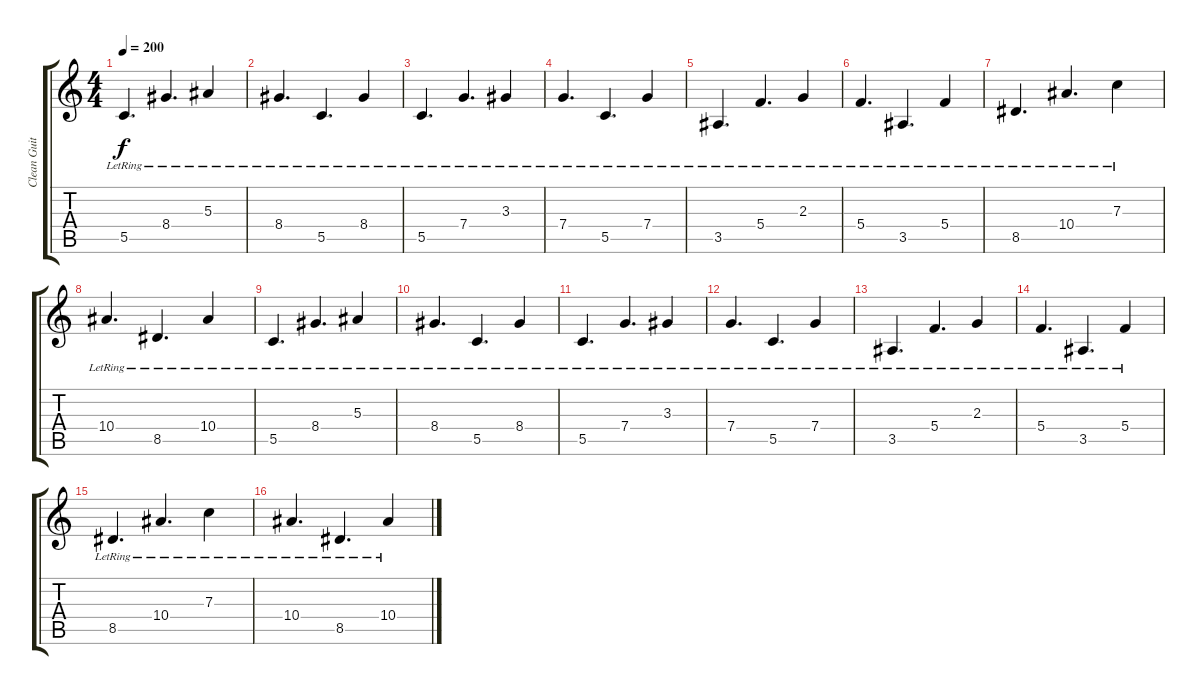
\track ("Clean Guitar Rhythm Middle-ish" "Clean Guit") {instrument electricguitarclean}
\staff {score tabs}
\tuning (D4 A3 F3 C3 G2 C2) {hide}
\ts (4 4)
\tempo 200
\clef g2
\ks c
5.5{lr}.4{d dy f} 8.4{lr}.4{d} 5.3{lr}.4 |
8.4{lr}.4{d} 5.5{lr}.4{d} 8.4{lr}.4 |
5.5{lr}.4{d} 7.4{lr}.4{d} 3.3{lr}.4 |
7.4{lr}.4{d} 5.5{lr}.4{d} 7.4{lr}.4 |
3.5{lr}.4{d} 5.4{lr}.4{d} 2.3{lr}.4 |
5.4{lr}.4{d} 3.5{lr}.4{d} 5.4{lr}.4 |
8.5{lr}.4{d} 10.4{lr}.4{d} 7.3{lr}.4 |
10.4{lr}.4{d} 8.5{lr}.4{d} 10.4{lr}.4 |
5.5{lr}.4{d} 8.4{lr}.4{d} 5.3{lr}.4 |
8.4{lr}.4{d} 5.5{lr}.4{d} 8.4{lr}.4 |
5.5{lr}.4{d} 7.4{lr}.4{d} 3.3{lr}.4 |
7.4{lr}.4{d} 5.5{lr}.4{d} 7.4{lr}.4 |
3.5{lr}.4{d} 5.4{lr}.4{d} 2.3{lr}.4 |
5.4{lr}.4{d} 3.5{lr}.4{d} 5.4{lr}.4 |
8.5{lr}.4{d} 10.4{lr}.4{d} 7.3{lr}.4 |
10.4{lr}.4{d} 8.5{lr}.4{d} 10.4{lr}.4
